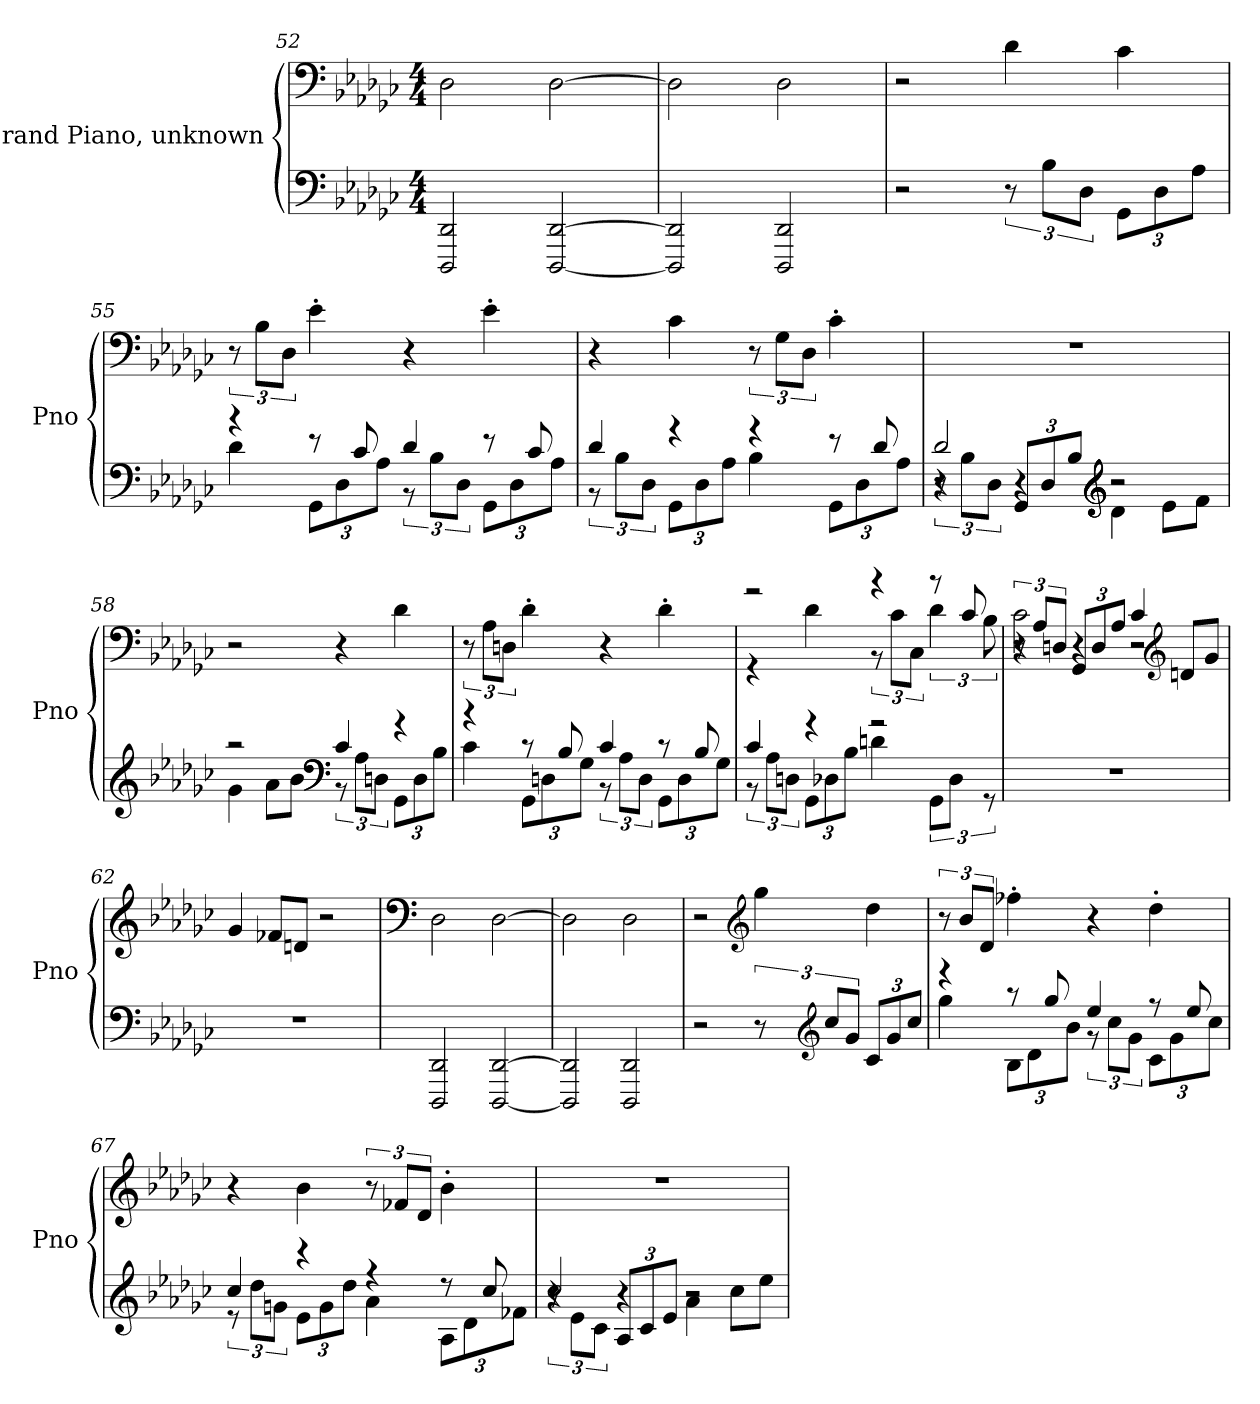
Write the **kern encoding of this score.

**kern	**kern
*part1	*part1
*staff2	*staff1
*I"Grand Piano, unknown	*
*I'Pno	*
!!LO:LB:g=z
*clefF4	*clefF4
*k[b-e-a-d-g-c-]	*k[b-e-a-d-g-c-]
*M4/4	*M4/4
=52	=52
2DDD-/ 2DD-/	2D-\
[2DDD-/ [2DD-/	[2D-\
=53	=53
2DDD-/] 2DD-/]	2D-\]
2DDD-/ 2DD-/	2D-\
=54	=54
2r	2r
12r	4d-\
12B-\L	.
12D-\J	.
*Xbrackettup	*
12GG-\L	4c-\
12D-\	.
12A-\J	.
=55	=55
*^	*
4r	4d-\	12r
.	.	12B-\L
.	.	12D-\J
8r	12GG-\L	4e-'\
.	12D-\	.
8c-/	.	.
.	12A-\J	.
*	*brackettup	*
4d-/	12r	4r
.	12B-\L	.
.	12D-\J	.
*	*Xbrackettup	*
8r	12GG-\L	4e-'\
.	12D-\	.
8c-/	.	.
.	12A-\J	.
=56	=56	=56
*	*brackettup	*
4d-/	12r	4r
.	12B-\L	.
.	12D-\J	.
*	*Xbrackettup	*
4r	12GG-\L	4c-\
.	12D-\	.
.	12A-\J	.
4r	4B-\	12r
.	.	12G-\L
.	.	12D-\J
8r	12GG-\L	4c-'\
.	12D-\	.
8d-/	.	.
.	12A-\J	.
!!LO:LB:g=z
=57	=57	=57
*	*brackettup	*
*	*^	*
2d-/	12r	4r	1r
.	12B-\L	.	.
.	12D-\J	.	.
*	*	*Xbrackettup	*
.	4r	12GG-/L	.
.	.	12D-/	.
.	.	12B-/J	.
*clefG2	*	*	*
2r	4d-\	2r	.
.	8e-\L	.	.
.	8f\J	.	.
*	*v	*v	*
=58	=58	=58
2r	4g-\	2r
.	8a-\L	.
.	8b-\J	.
*clefF4	*	*
*	*brackettup	*
4c-/	12r	4r
.	12A-\L	.
.	12Dn\J	.
*	*Xbrackettup	*
4r	12GG-\L	4d-\
.	12D\	.
.	12B-\J	.
=59	=59	=59
4r	4c-\	12r
.	.	12A-\L
.	.	12Dn\J
8r	12GG-\L	4d-'\
.	12Dn\	.
8B-/	.	.
.	12G-\J	.
*	*brackettup	*
4c-/	12r	4r
.	12A-\L	.
.	12D\J	.
*	*Xbrackettup	*
8r	12GG-\L	4d-'\
.	12D\	.
8B-/	.	.
.	12G-\J	.
!!LO:PB:g=z
=60	=60	=60
*	*brackettup	*
*	*	*^
4c-/	12r	2r	4r
.	12A-\L	.	.
.	12Dn\J	.	.
*	*Xbrackettup	*	*
4r	12GG-\L	.	4d-\
.	12D-X\	.	.
.	12B-\J	.	.
2r	4dn\	4r	12r
.	.	.	12c-\L
.	.	.	12C-\J
*	*brackettup	*	*
.	12GG-\L	8r	6d-\
.	12D-\J	.	.
.	.	8c-/	.
.	12r	.	12B-\
*v	*v	*	*
=61	=61	=61
*	*	*^
1r	12r	2c-\	4r
.	12A-/L	.	.
.	12Dn/J	.	.
*	*	*	*Xbrackettup
.	4r	.	12GG-/L
.	.	.	12D/
.	.	.	12A-/J
.	4c-/	2r	2r
*	*clefG2	*	*
.	8dn/L	.	.
.	8g-/J	.	.
*	*v	*v	*v
=62	=62
1r	4g-/
.	8f-X/L
.	8dn/J
.	2r
=63	=63
*	*clefF4
2DDD-/ 2DD-/	2D-\
[2DDD-/ [2DD-/	[2D-\
=64	=64
2DDD-/] 2DD-/]	2D-\]
2DDD-/ 2DD-/	2D-\
!!LO:LB:g=z
=65	=65
2r	2r
*	*clefG2
12r	4gg-\
*clefG2	*
12cc-/L	.
12g-/J	.
*Xbrackettup	*
12c-/L	4dd-\
12g-/	.
12cc-/J	.
=66	=66
*^	*
*	*	*brackettup
4r	4gg-\	12r
.	.	12b-/L
.	.	12d-/J
8r	12B-\L	4ff-X'\
.	12d-\	.
8gg-/	.	.
.	12b-\J	.
*	*brackettup	*
4ee-/	12r	4r
.	12cc-\L	.
.	12g-\J	.
*	*Xbrackettup	*
8r	12c-\L	4dd-'\
.	12g-\	.
8ee-/	.	.
.	12cc-\J	.
=67	=67	=67
*	*brackettup	*
4cc-/	12r	4r
.	12dd-\L	.
.	12gn\J	.
*	*Xbrackettup	*
4r	12e-\L	4b-\
.	12g\	.
.	12dd-\J	.
4r	4a-\	12r
.	.	12f-X/L
.	.	12d-/J
8r	12A-\L	4b-'\
.	12d-\	.
8cc-/	.	.
.	12f-X\J	.
!!LO:LB:g=z
=68	=68	=68
*	*brackettup	*
*	*^	*
2cc-/	12r	4r	1r
.	12e-\L	.	.
.	12c-\J	.	.
*	*	*Xbrackettup	*
.	4r	12A-/L	.
.	.	12c-/	.
.	.	12e-/J	.
2r	4a-\	2r	.
.	8cc-\L	.	.
.	8ee-\J	.	.
*v	*v	*v	*
=	=
*-	*-
